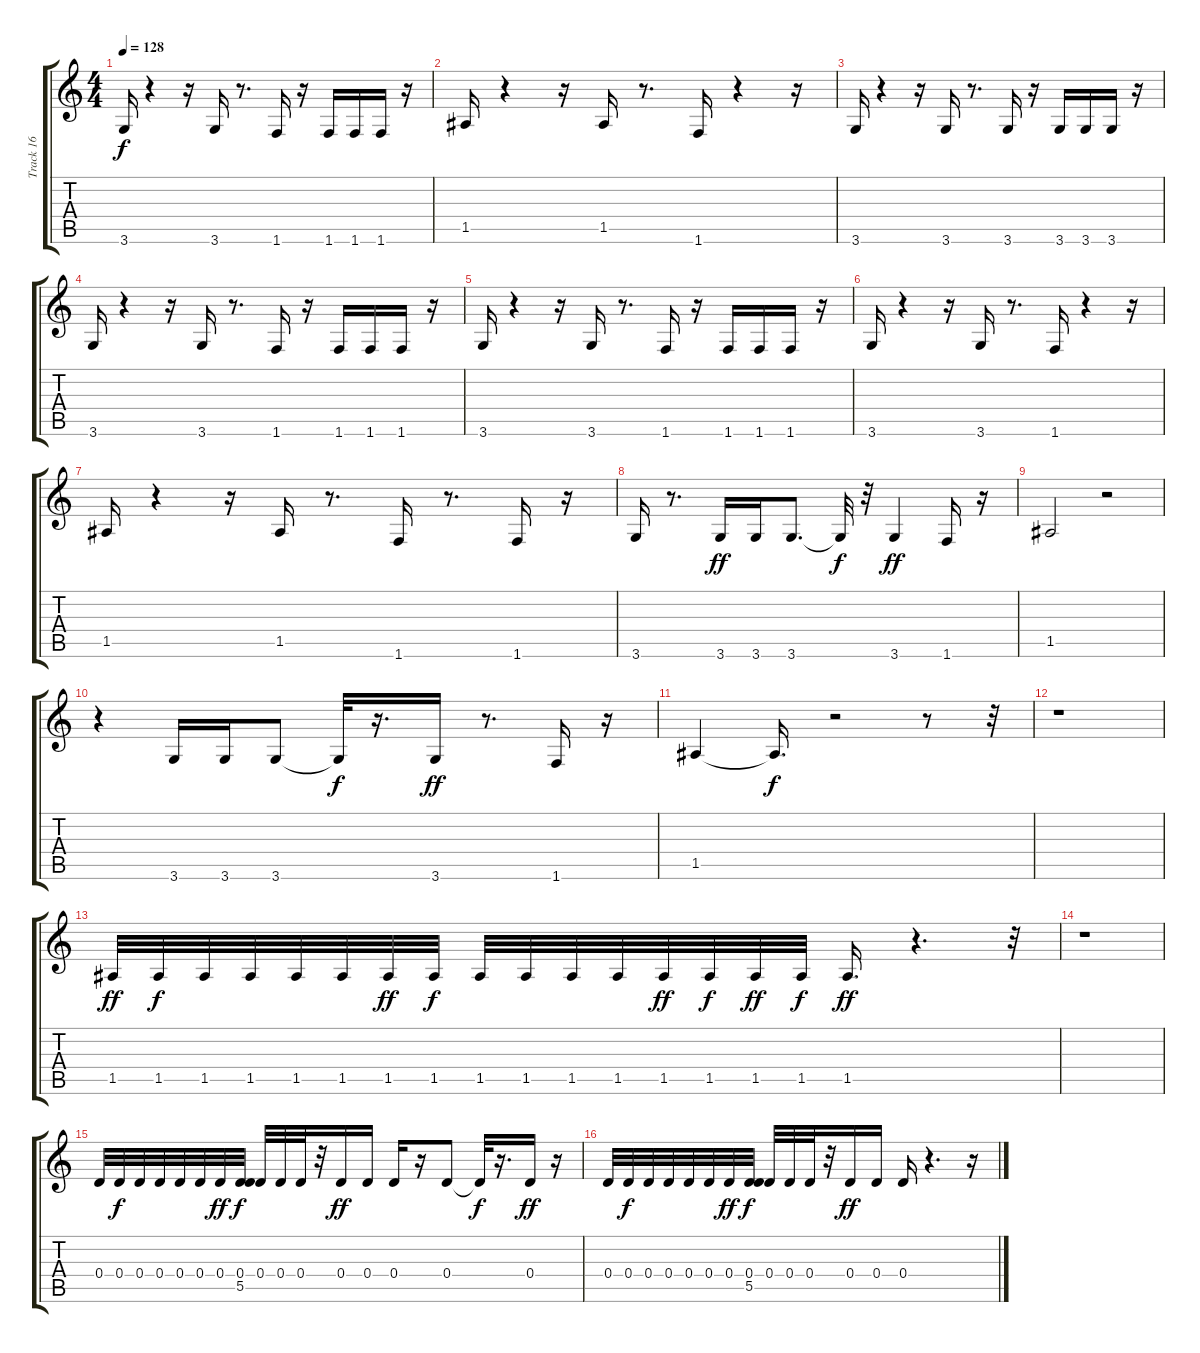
\track ("Track 16" "Track 16") {instrument acousticbass}
\staff {score tabs}
\tuning (E4 B3 G3 D3 A2 E2) {hide}
\ts (4 4)
\tempo 128
\clef g2
\ks c
3.6.16{dy f} r.4 r.16 3.6.16 r.8{d} 1.6.16 r.16 1.6.16 1.6.16 1.6.16 r.16 |
1.5.16 r.4 r.16 1.5.16 r.8{d} 1.6.16 r.4 r.16 |
3.6.16 r.4 r.16 3.6.16 r.8{d} 3.6.16 r.16 3.6.16 3.6.16 3.6.16 r.16 |
3.6.16 r.4 r.16 3.6.16 r.8{d} 1.6.16 r.16 1.6.16 1.6.16 1.6.16 r.16 |
3.6.16 r.4 r.16 3.6.16 r.8{d} 1.6.16 r.16 1.6.16 1.6.16 1.6.16 r.16 |
3.6.16 r.4 r.16 3.6.16 r.8{d} 1.6.16 r.4 r.16 |
1.5.16 r.4 r.16 1.5.16 r.8{d} 1.6.16 r.8{d} 1.6.16 r.16 |
3.6.16 r.8{d} 3.6.16{dy ff} 3.6.16 3.6.8{d} 3.6{t}.32{dy f} r.32 3.6.4{dy ff} 1.6.16 r.16 |
1.5.2 r.2 |
r.4 3.6.16 3.6.16 3.6.8 3.6{t}.32{dy f} r.16{d} 3.6.16{dy ff} r.8{d} 1.6.16 r.16 |
1.5.4 1.5{t}.16{d dy f} r.2 r.8 r.32 |
r.1 |
1.5.32{dy ff} 1.5.32{dy f} 1.5.32 1.5.32 1.5.32 1.5.32 1.5.32{dy ff} 1.5.32{dy f} 1.5.32 1.5.32 1.5.32 1.5.32 1.5.32{dy ff} 1.5.32{dy f} 1.5.32{dy ff} 1.5.32{dy f} 1.5.16{d dy ff} r.4{d} r.32 |
r.1 |
0.4.32 0.4.32{dy f} 0.4.32 0.4.32 0.4.32 0.4.32 0.4.32{dy ff} (0.4 5.5).32{dy f} 0.4.32 0.4.32 0.4.32 r.32 0.4.16{dy ff} 0.4.16 0.4.16 r.16 0.4.8 0.4{t}.32{dy f} r.16{d} 0.4.16{dy ff} r.16 |
0.4.32 0.4.32{dy f} 0.4.32 0.4.32 0.4.32 0.4.32 0.4.32{dy ff} (0.4 5.5).32{dy f} 0.4.32 0.4.32 0.4.32 r.32 0.4.16{dy ff} 0.4.16 0.4.16 r.4{d} r.16
